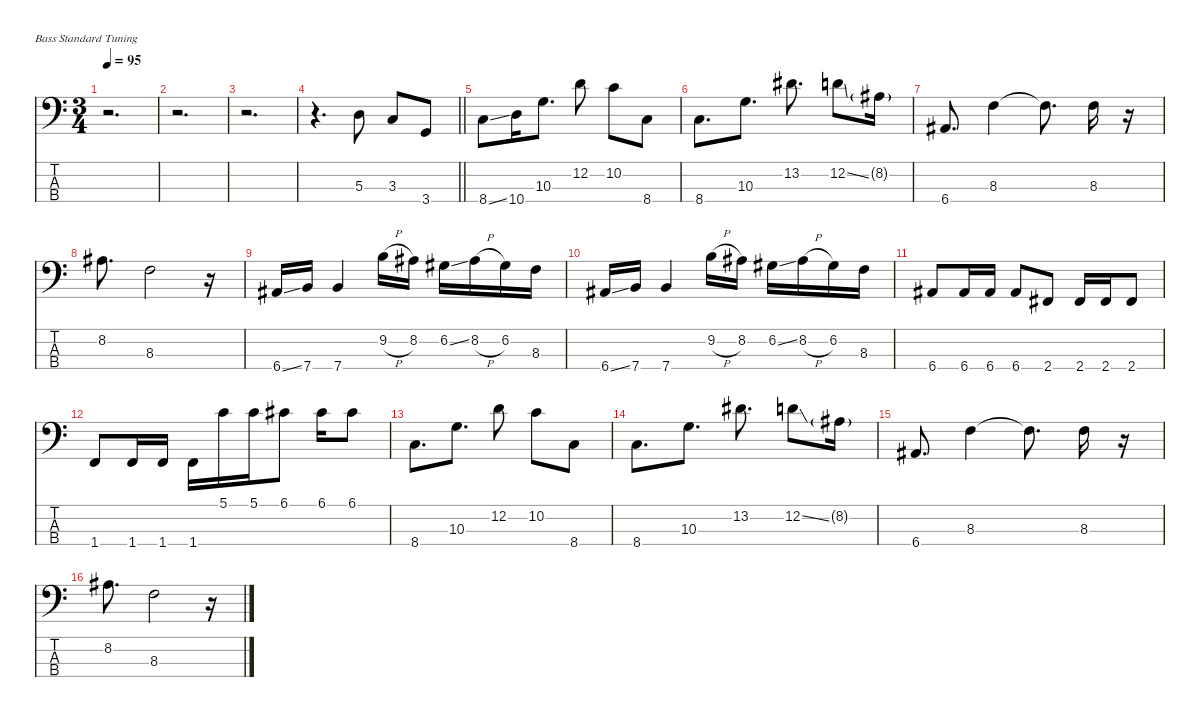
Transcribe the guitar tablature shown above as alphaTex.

\defaultSystemsLayout 4
\hideDynamics
\bracketExtendMode nobrackets
\multiBarRest
\singleTrackTrackNamePolicy hidden
\multiTrackTrackNamePolicy hidden
\firstSystemTrackNameMode fullname
\firstSystemTrackNameOrientation horizontal
\otherSystemsTrackNameOrientation horizontal
\track ("Bass" "el.bs.") {instrument electricbassfinger}
\staff {score tabs}
\tuning (G2 D2 A1 E1)
\ts (3 4)
\beaming (8 2 2 2)
\tempo 95
\clef f4
\ks c
r.2{d dy ff instrument electricbassfinger beam Down} |
r.2{d beam Down} |
r.2{d beam Down} |
\barLineRight lightlight
r.4{d beam Down} 5.3.8{beam Down} 3.3.8{beam Up} 3.4.8{beam Up} |
8.4{ss}.8{beam Down} 10.4.16{beam Down} 10.3.8{d dy f beam Down} 12.2.8{dy fff beam Down} 10.2.8{beam Down} 8.4.8{dy ff beam Down} |
8.4.8{d beam Down} 10.3.8{d dy fff beam Down} 13.2{acc #}.8{d dy ff beam Down} 12.2{ss}.8{beam Down} 8.2{g acc #}.16{dy mf beam Down} |
6.4{acc #}.8{d dy fff beam Up} 8.3.4{beam Down} 8.3{t}.8{d dy f beam Down} 8.3.16{dy fff beam Down} r.16{beam Down} |
8.2{acc #}.8{d beam Down} 8.3.2{beam Down} r.16{beam Down} |
6.4{ss acc #}.16{dy ff beam Up} 7.4.16{beam Up} 7.4.4{beam Up} 9.2{h}.16{beam Down} 8.2{acc #}.16{beam Down} 6.2{ss acc #}.16{beam Down} 8.2{h acc #}.16{beam Down} 6.2{acc #}.16{beam Down} 8.3.16{beam Down} |
6.4{ss acc #}.16{beam Up} 7.4.16{beam Up} 7.4.4{beam Up} 9.2{h}.16{beam Down} 8.2{acc #}.16{beam Down} 6.2{ss acc #}.16{beam Down} 8.2{h acc #}.16{beam Down} 6.2{acc #}.16{beam Down} 8.3.16{beam Down} |
6.4{acc #}.8{dy f beam Up} 6.4{acc #}.16{beam Up} 6.4{acc #}.16{beam Up} 6.4{acc #}.8{beam Up} 2.4{acc #}.8{dy ff beam Up} 2.4{acc #}.16{beam Up} 2.4{acc #}.16{beam Up} 2.4{acc #}.8{beam Up} |
1.4.8{beam Up} 1.4.16{beam Up} 1.4.16{beam Up} 1.4.16{beam Down} 5.1.16{dy fff beam Down} 5.1.16{beam Down} 6.1{acc #}.8{beam Down} 6.1{acc #}.16{beam Down} 6.1{acc #}.8{beam Down} |
8.4.8{d dy ff beam Down} 10.3.8{d dy f beam Down} 12.2.8{dy fff beam Down} 10.2.8{beam Down} 8.4.8{dy ff beam Down} |
8.4.8{d beam Down} 10.3.8{d dy fff beam Down} 13.2{acc #}.8{d dy ff beam Down} 12.2{ss}.8{beam Down} 8.2{g acc #}.16{dy mf beam Down} |
6.4{acc #}.8{d dy fff beam Up} 8.3.4{beam Down} 8.3{t}.8{d dy f beam Down} 8.3.16{dy fff beam Down} r.16{beam Down} |
8.2{acc #}.8{d beam Down} 8.3.2{beam Down} r.16{beam Down}
